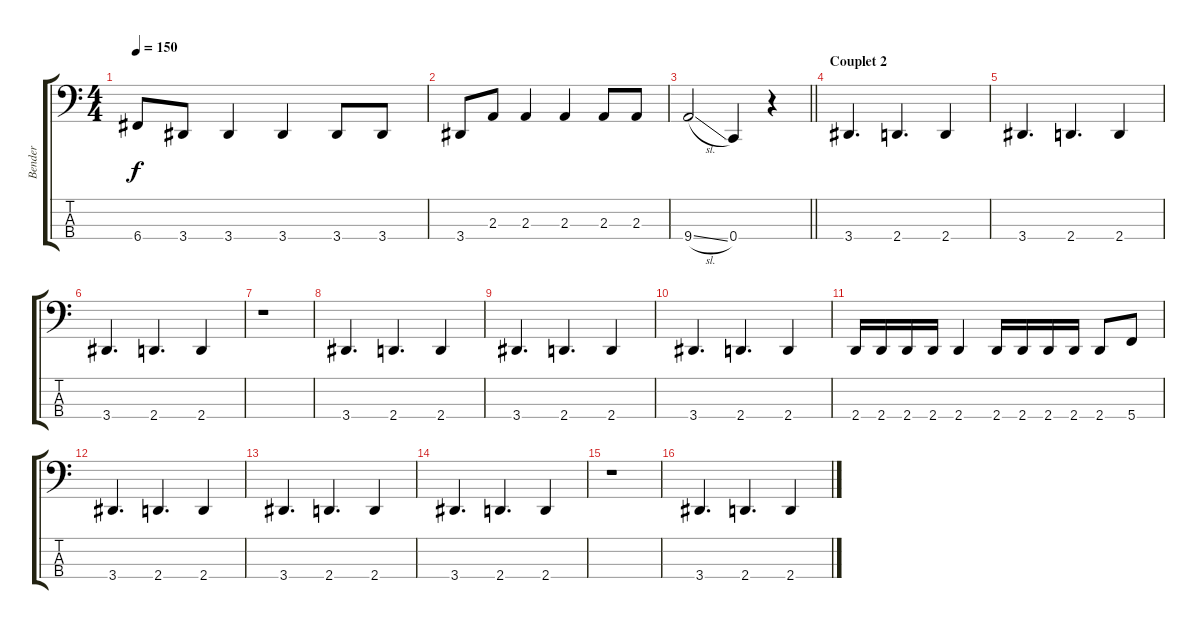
\track ("Bender" "Bender") {instrument electricbasspick}
\staff {score tabs}
\tuning (F2 C2 G1 C1) {hide}
\ts (4 4)
\tempo 150
\clef f4
\ks c
6.4.8{dy f} 3.4.8 3.4.4 3.4.4 3.4.8 3.4.8 |
3.4.8 2.3.8 2.3.4 2.3.4 2.3.8 2.3.8 |
\barLineRight lightlight
9.4{sl}.2 0.4.4 r.4 |
\section ("" "Couplet 2")
3.4.4{d} 2.4.4{d} 2.4.4 |
3.4.4{d} 2.4.4{d} 2.4.4 |
3.4.4{d} 2.4.4{d} 2.4.4 |
r.1 |
3.4.4{d} 2.4.4{d} 2.4.4 |
3.4.4{d} 2.4.4{d} 2.4.4 |
3.4.4{d} 2.4.4{d} 2.4.4 |
2.4.16 2.4.16 2.4.16 2.4.16 2.4.4 2.4.16 2.4.16 2.4.16 2.4.16 2.4.8 5.4.8 |
3.4.4{d} 2.4.4{d} 2.4.4 |
3.4.4{d} 2.4.4{d} 2.4.4 |
3.4.4{d} 2.4.4{d} 2.4.4 |
r.1 |
3.4.4{d} 2.4.4{d} 2.4.4
